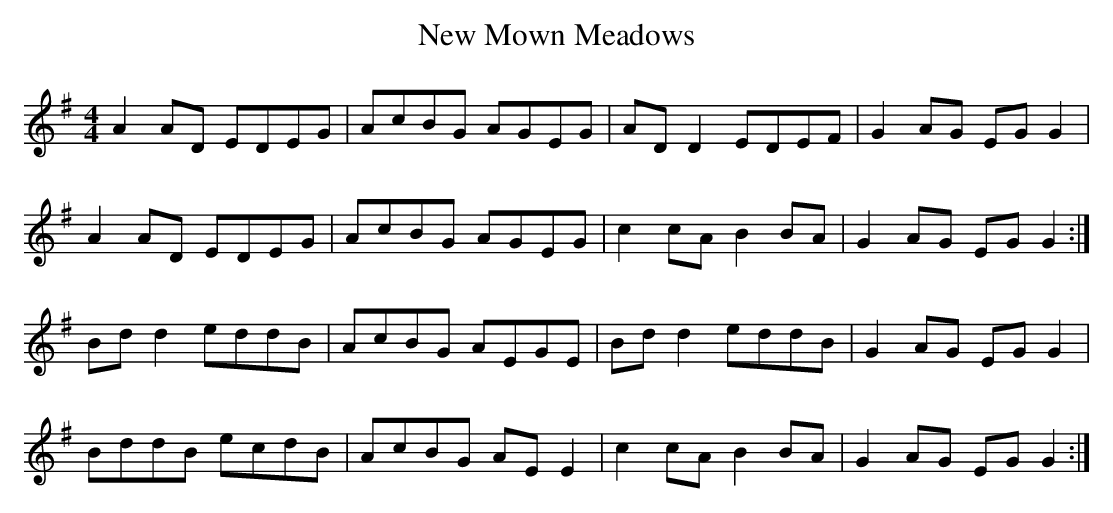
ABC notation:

X:1
T:New Mown Meadows
M:4/4
L:1/8
K:G
A2 AD EDEG|AcBG AGEG|AD D2 EDEF|G2 AG EG G2|
A2 AD EDEG|AcBG AGEG|c2 cA B2 BA|G2 AG EG G2 :|
Bd d2 eddB|AcBG AEGE|Bd d2 eddB|G2 AG EG G2|
BddB ecdB|AcBG AE E2|c2 cA B2 BA|G2 AG EG G2 :|
